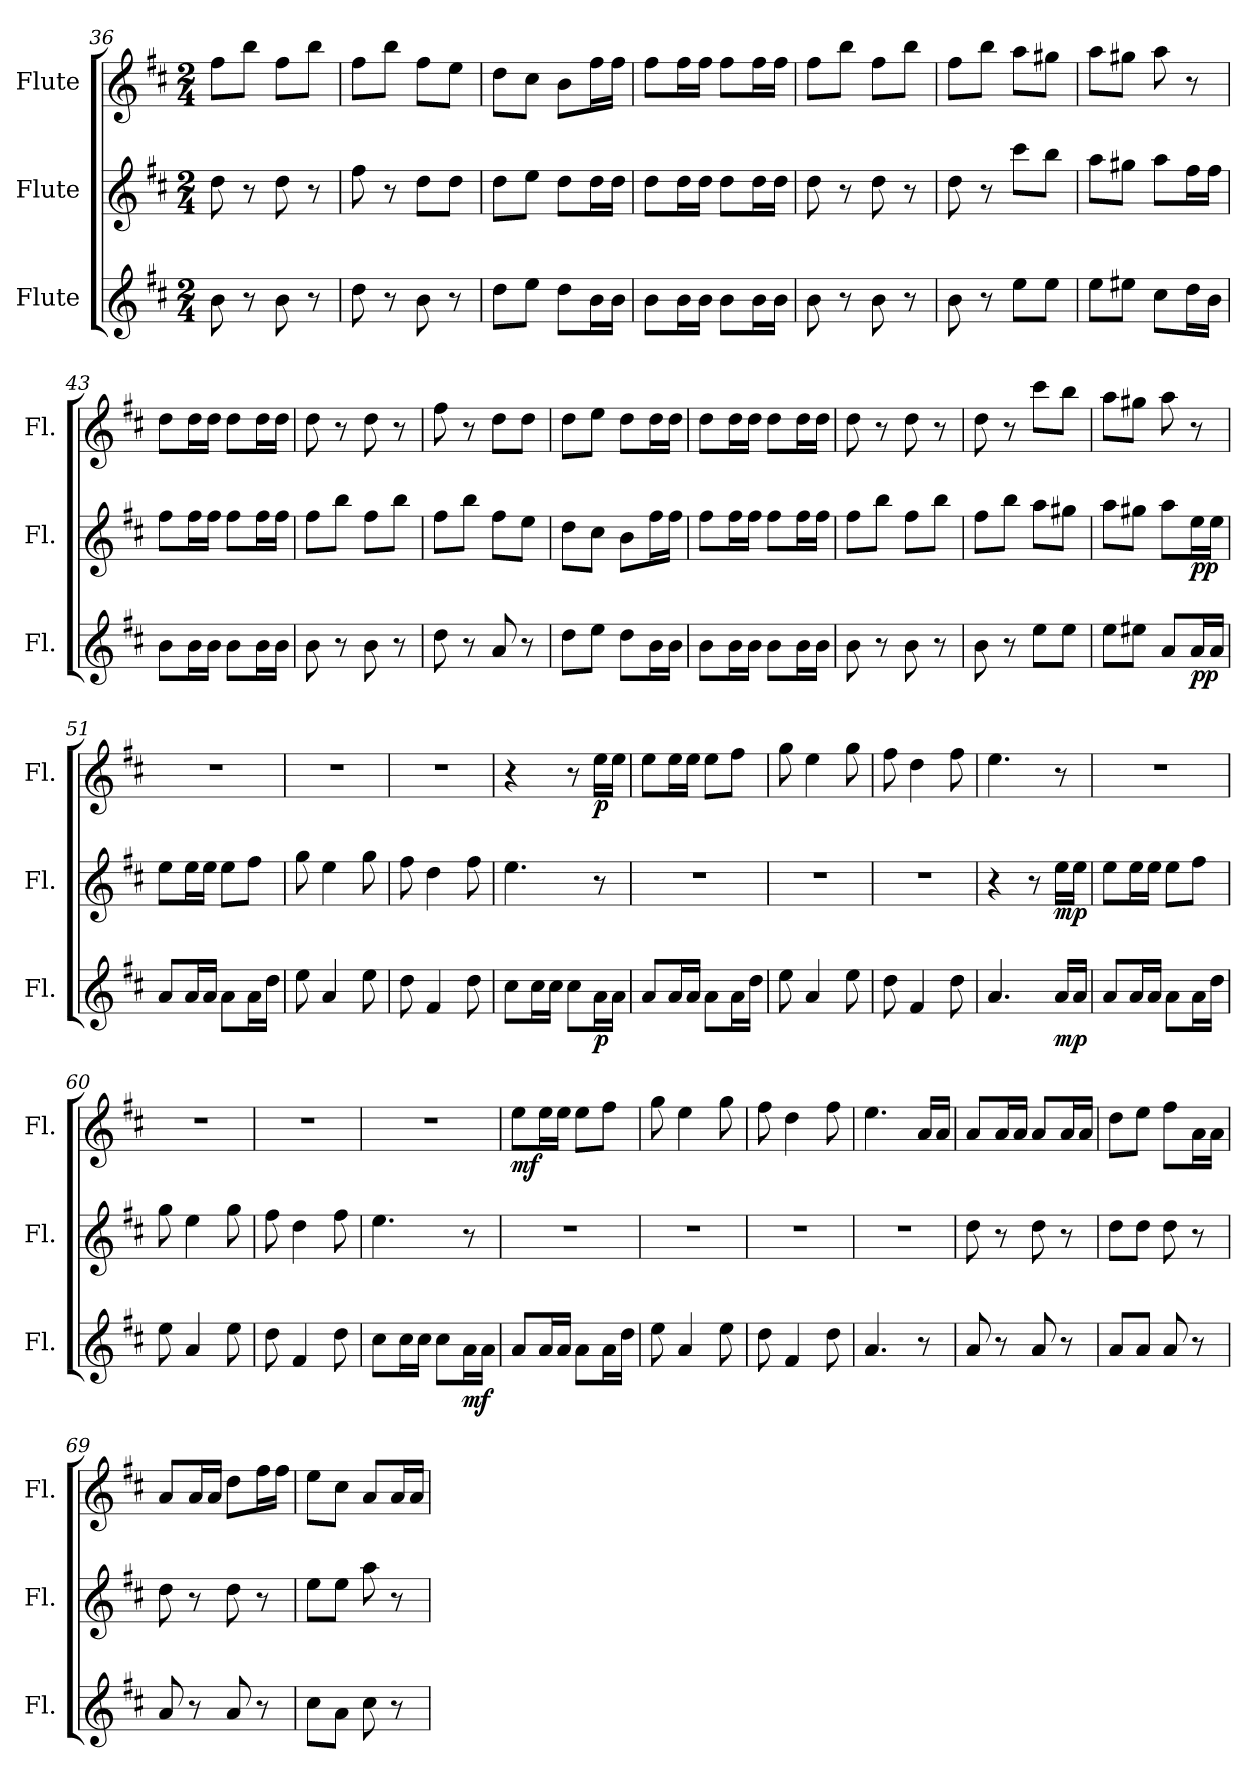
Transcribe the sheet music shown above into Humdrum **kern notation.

**kern	**dynam	**kern	**dynam	**kern	**dynam
*part3	*part3	*part2	*part2	*part1	*part1
*staff3	*staff3	*staff2	*staff2	*staff1	*staff1
*I"Flute	*	*I"Flute	*	*I"Flute	*
*I'Fl.	*	*I'Fl.	*	*I'Fl.	*
*clefG2	*	*clefG2	*	*clefG2	*
*k[f#c#]	*	*k[f#c#]	*	*k[f#c#]	*
*M2/4	*	*M2/4	*	*M2/4	*
=36	=36	=36	=36	=36	=36
8b\	.	8dd\	.	8ff#\L	.
8r	.	8r	.	8bb\J	.
8b\	.	8dd\	.	8ff#\L	.
8r	.	8r	.	8bb\J	.
=37	=37	=37	=37	=37	=37
8dd\	.	8ff#\	.	8ff#\L	.
8r	.	8r	.	8bb\J	.
8b\	.	8dd\L	.	8ff#\L	.
8r	.	8dd\J	.	8ee\J	.
=38	=38	=38	=38	=38	=38
8dd\L	.	8dd\L	.	8dd\L	.
8ee\J	.	8ee\J	.	8cc#\J	.
8dd\L	.	8dd\L	.	8b\L	.
16b\L	.	16dd\L	.	16ff#\L	.
16b\JJ	.	16dd\JJ	.	16ff#\JJ	.
!!LO:LB:g=z
=39	=39	=39	=39	=39	=39
8b\L	.	8dd\L	.	8ff#\L	.
16b\L	.	16dd\L	.	16ff#\L	.
16b\JJ	.	16dd\JJ	.	16ff#\JJ	.
8b\L	.	8dd\L	.	8ff#\L	.
16b\L	.	16dd\L	.	16ff#\L	.
16b\JJ	.	16dd\JJ	.	16ff#\JJ	.
=40	=40	=40	=40	=40	=40
8b\	.	8dd\	.	8ff#\L	.
8r	.	8r	.	8bb\J	.
8b\	.	8dd\	.	8ff#\L	.
8r	.	8r	.	8bb\J	.
=41	=41	=41	=41	=41	=41
8b\	.	8dd\	.	8ff#\L	.
8r	.	8r	.	8bb\J	.
8ee\L	.	8ccc#\L	.	8aa\L	.
8ee\J	.	8bb\J	.	8gg#X\J	.
=42	=42	=42	=42	=42	=42
8ee\L	.	8aa\L	.	8aa\L	.
8ee#X\J	.	8gg#X\J	.	8gg#X\J	.
8cc#\L	.	8aa\L	.	8aa\	.
16dd\L	.	16ff#\L	.	8r	.
16b\JJ	.	16ff#\JJ	.	.	.
=43	=43	=43	=43	=43	=43
8b\L	.	8ff#\L	.	8dd\L	.
16b\L	.	16ff#\L	.	16dd\L	.
16b\JJ	.	16ff#\JJ	.	16dd\JJ	.
8b\L	.	8ff#\L	.	8dd\L	.
16b\L	.	16ff#\L	.	16dd\L	.
16b\JJ	.	16ff#\JJ	.	16dd\JJ	.
=44	=44	=44	=44	=44	=44
8b\	.	8ff#\L	.	8dd\	.
8r	.	8bb\J	.	8r	.
8b\	.	8ff#\L	.	8dd\	.
8r	.	8bb\J	.	8r	.
=45	=45	=45	=45	=45	=45
8dd\	.	8ff#\L	.	8ff#\	.
8r	.	8bb\J	.	8r	.
8a/	.	8ff#\L	.	8dd\L	.
8r	.	8ee\J	.	8dd\J	.
=46	=46	=46	=46	=46	=46
8dd\L	.	8dd\L	.	8dd\L	.
8ee\J	.	8cc#\J	.	8ee\J	.
8dd\L	.	8b\L	.	8dd\L	.
16b\L	.	16ff#\L	.	16dd\L	.
16b\JJ	.	16ff#\JJ	.	16dd\JJ	.
!!LO:LB:g=z
=47	=47	=47	=47	=47	=47
8b\L	.	8ff#\L	.	8dd\L	.
16b\L	.	16ff#\L	.	16dd\L	.
16b\JJ	.	16ff#\JJ	.	16dd\JJ	.
8b\L	.	8ff#\L	.	8dd\L	.
16b\L	.	16ff#\L	.	16dd\L	.
16b\JJ	.	16ff#\JJ	.	16dd\JJ	.
=48	=48	=48	=48	=48	=48
8b\	.	8ff#\L	.	8dd\	.
8r	.	8bb\J	.	8r	.
8b\	.	8ff#\L	.	8dd\	.
8r	.	8bb\J	.	8r	.
=49	=49	=49	=49	=49	=49
8b\	.	8ff#\L	.	8dd\	.
8r	.	8bb\J	.	8r	.
8ee\L	.	8aa\L	.	8ccc#\L	.
8ee\J	.	8gg#X\J	.	8bb\J	.
=50	=50	=50	=50	=50	=50
8ee\L	.	8aa\L	.	8aa\L	.
8ee#X\J	.	8gg#X\J	.	8gg#X\J	.
8a/L	.	8aa\L	.	8aa\	.
!	!LO:DY:b	!	!LO:DY:b	!	!
16a/L	pp	16ee\L	pp	8r	.
16a/JJ	.	16ee\JJ	.	.	.
=51	=51	=51	=51	=51	=51
8a/L	.	8ee\L	.	2r	.
16a/L	.	16ee\L	.	.	.
16a/JJ	.	16ee\JJ	.	.	.
8a\L	.	8ee\L	.	.	.
16a\L	.	8ff#\J	.	.	.
16dd\JJ	.	.	.	.	.
=52	=52	=52	=52	=52	=52
8ee\	.	8gg\	.	2r	.
4a/	.	4ee\	.	.	.
8ee\	.	8gg\	.	.	.
=53	=53	=53	=53	=53	=53
8dd\	.	8ff#\	.	2r	.
4f#/	.	4dd\	.	.	.
8dd\	.	8ff#\	.	.	.
=54	=54	=54	=54	=54	=54
8cc#\L	.	4.ee\	.	4r	.
16cc#\L	.	.	.	.	.
16cc#\JJ	.	.	.	.	.
8cc#\L	.	.	.	8r	.
!	!LO:DY:b	!	!	!	!LO:DY:b
16a\L	p	8r	.	16ee\LL	p
16a\JJ	.	.	.	16ee\JJ	.
!!LO:LB:g=z
=55	=55	=55	=55	=55	=55
8a/L	.	2r	.	8ee\L	.
16a/L	.	.	.	16ee\L	.
16a/JJ	.	.	.	16ee\JJ	.
8a\L	.	.	.	8ee\L	.
16a\L	.	.	.	8ff#\J	.
16dd\JJ	.	.	.	.	.
=56	=56	=56	=56	=56	=56
8ee\	.	2r	.	8gg\	.
4a/	.	.	.	4ee\	.
8ee\	.	.	.	8gg\	.
=57	=57	=57	=57	=57	=57
8dd\	.	2r	.	8ff#\	.
4f#/	.	.	.	4dd\	.
8dd\	.	.	.	8ff#\	.
=58	=58	=58	=58	=58	=58
4.a/	.	4r	.	4.ee\	.
.	.	8r	.	.	.
!	!LO:DY:b	!	!LO:DY:b	!	!
16a/LL	mp	16ee\LL	mp	8r	.
16a/JJ	.	16ee\JJ	.	.	.
=59	=59	=59	=59	=59	=59
8a/L	.	8ee\L	.	2r	.
16a/L	.	16ee\L	.	.	.
16a/JJ	.	16ee\JJ	.	.	.
8a\L	.	8ee\L	.	.	.
16a\L	.	8ff#\J	.	.	.
16dd\JJ	.	.	.	.	.
=60	=60	=60	=60	=60	=60
8ee\	.	8gg\	.	2r	.
4a/	.	4ee\	.	.	.
8ee\	.	8gg\	.	.	.
=61	=61	=61	=61	=61	=61
8dd\	.	8ff#\	.	2r	.
4f#/	.	4dd\	.	.	.
8dd\	.	8ff#\	.	.	.
=62	=62	=62	=62	=62	=62
8cc#\L	.	4.ee\	.	2r	.
16cc#\L	.	.	.	.	.
16cc#\JJ	.	.	.	.	.
8cc#\L	.	.	.	.	.
!	!LO:DY:b	!	!	!	!
16a\L	mf	8r	.	.	.
16a\JJ	.	.	.	.	.
=63	=63	=63	=63	=63	=63
!	!	!	!	!	!LO:DY:b
8a/L	.	2r	.	8ee\L	mf
16a/L	.	.	.	16ee\L	.
16a/JJ	.	.	.	16ee\JJ	.
8a\L	.	.	.	8ee\L	.
16a\L	.	.	.	8ff#\J	.
16dd\JJ	.	.	.	.	.
=64	=64	=64	=64	=64	=64
8ee\	.	2r	.	8gg\	.
4a/	.	.	.	4ee\	.
8ee\	.	.	.	8gg\	.
!!LO:PB:g=z
=65	=65	=65	=65	=65	=65
8dd\	.	2r	.	8ff#\	.
4f#/	.	.	.	4dd\	.
8dd\	.	.	.	8ff#\	.
=66	=66	=66	=66	=66	=66
4.a/	.	2r	.	4.ee\	.
8r	.	.	.	16a/LL	.
.	.	.	.	16a/JJ	.
=67	=67	=67	=67	=67	=67
8a/	.	8dd\	.	8a/L	.
8r	.	8r	.	16a/L	.
.	.	.	.	16a/JJ	.
8a/	.	8dd\	.	8a/L	.
8r	.	8r	.	16a/L	.
.	.	.	.	16a/JJ	.
=68	=68	=68	=68	=68	=68
8a/L	.	8dd\L	.	8dd\L	.
8a/J	.	8dd\J	.	8ee\J	.
8a/	.	8dd\	.	8ff#\L	.
8r	.	8r	.	16a\L	.
.	.	.	.	16a\JJ	.
=69	=69	=69	=69	=69	=69
8a/	.	8dd\	.	8a/L	.
8r	.	8r	.	16a/L	.
.	.	.	.	16a/JJ	.
8a/	.	8dd\	.	8dd\L	.
8r	.	8r	.	16ff#\L	.
.	.	.	.	16ff#\JJ	.
=70	=70	=70	=70	=70	=70
8cc#\L	.	8ee\L	.	8ee\L	.
8a\J	.	8ee\J	.	8cc#\J	.
8cc#\	.	8aa\	.	8a/L	.
8r	.	8r	.	16a/L	.
.	.	.	.	16a/JJ	.
=	=	=	=	=	=
*-	*-	*-	*-	*-	*-
